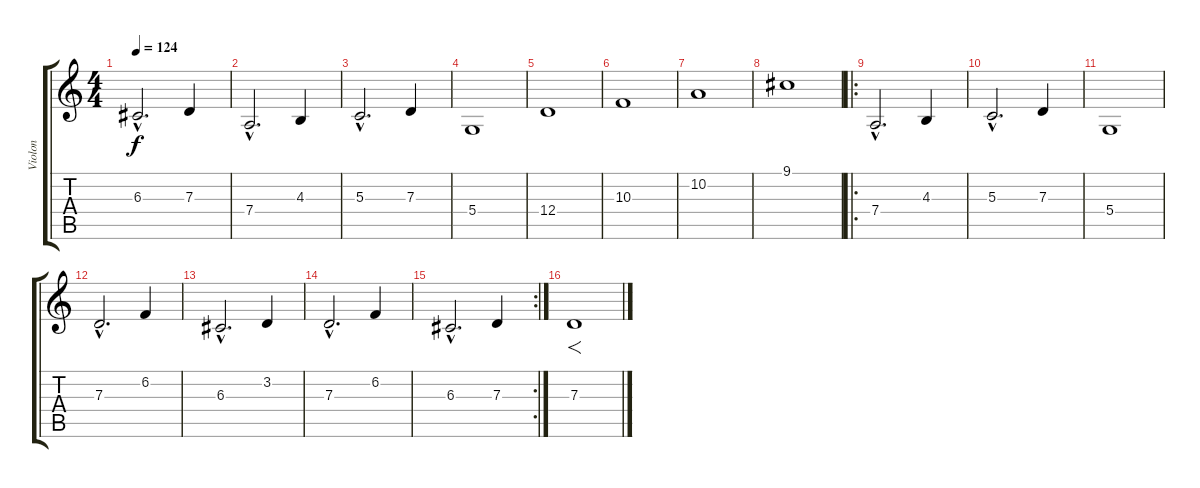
\track ("Violon" "Violon") {instrument viola}
\staff {score tabs}
\tuning (E4 B3 G3 D3 A2 E2) {hide}
\ts (4 4)
\tempo 124
\clef g2
\ks c
6.3{hac}.2{d dy f} 7.3.4 |
7.4{hac}.2{d} 4.3.4 |
5.3{hac}.2{d} 7.3.4 |
5.4.1 |
12.4.1 |
10.3.1 |
10.2.1 |
9.1.1 |
\ro
7.4{hac}.2{d} 4.3.4 |
5.3{hac}.2{d} 7.3.4 |
5.4.1 |
7.3{hac}.2{d} 6.2.4 |
6.3{hac}.2{d} 3.2.4 |
7.3{hac}.2{d} 6.2.4 |
\rc 2
6.3{hac}.2{d} 7.3.4 |
7.3.1{f volume 16}
